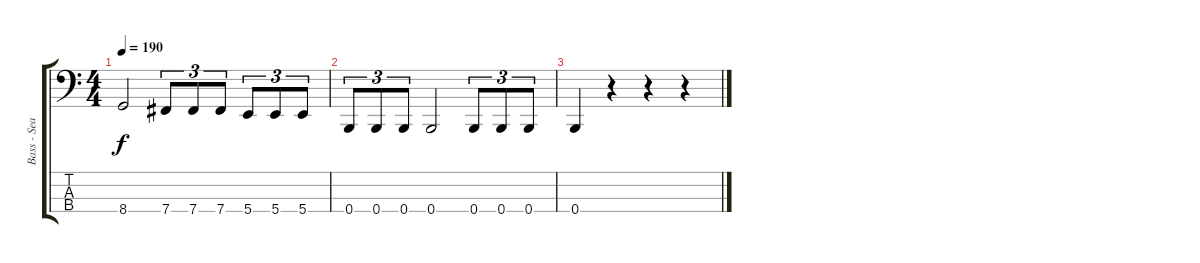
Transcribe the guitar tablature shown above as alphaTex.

\track ("Bass - Sean" "Bass - Sea") {instrument electricbasspick}
\staff {score tabs}
\tuning (E2 B1 Gb1 B0) {hide}
\ts (4 4)
\tempo 190
\clef f4
\ks c
8.4.2{dy f} 7.4.8{tu (3 2)} 7.4.8{tu (3 2)} 7.4.8{tu (3 2)} 5.4.8{tu (3 2)} 5.4.8{tu (3 2)} 5.4.8{tu (3 2)} |
0.4.8{tu (3 2)} 0.4.8{tu (3 2)} 0.4.8{tu (3 2)} 0.4.2 0.4.8{tu (3 2)} 0.4.8{tu (3 2)} 0.4.8{tu (3 2)} |
0.4.4 r.4 r.4 r.4
